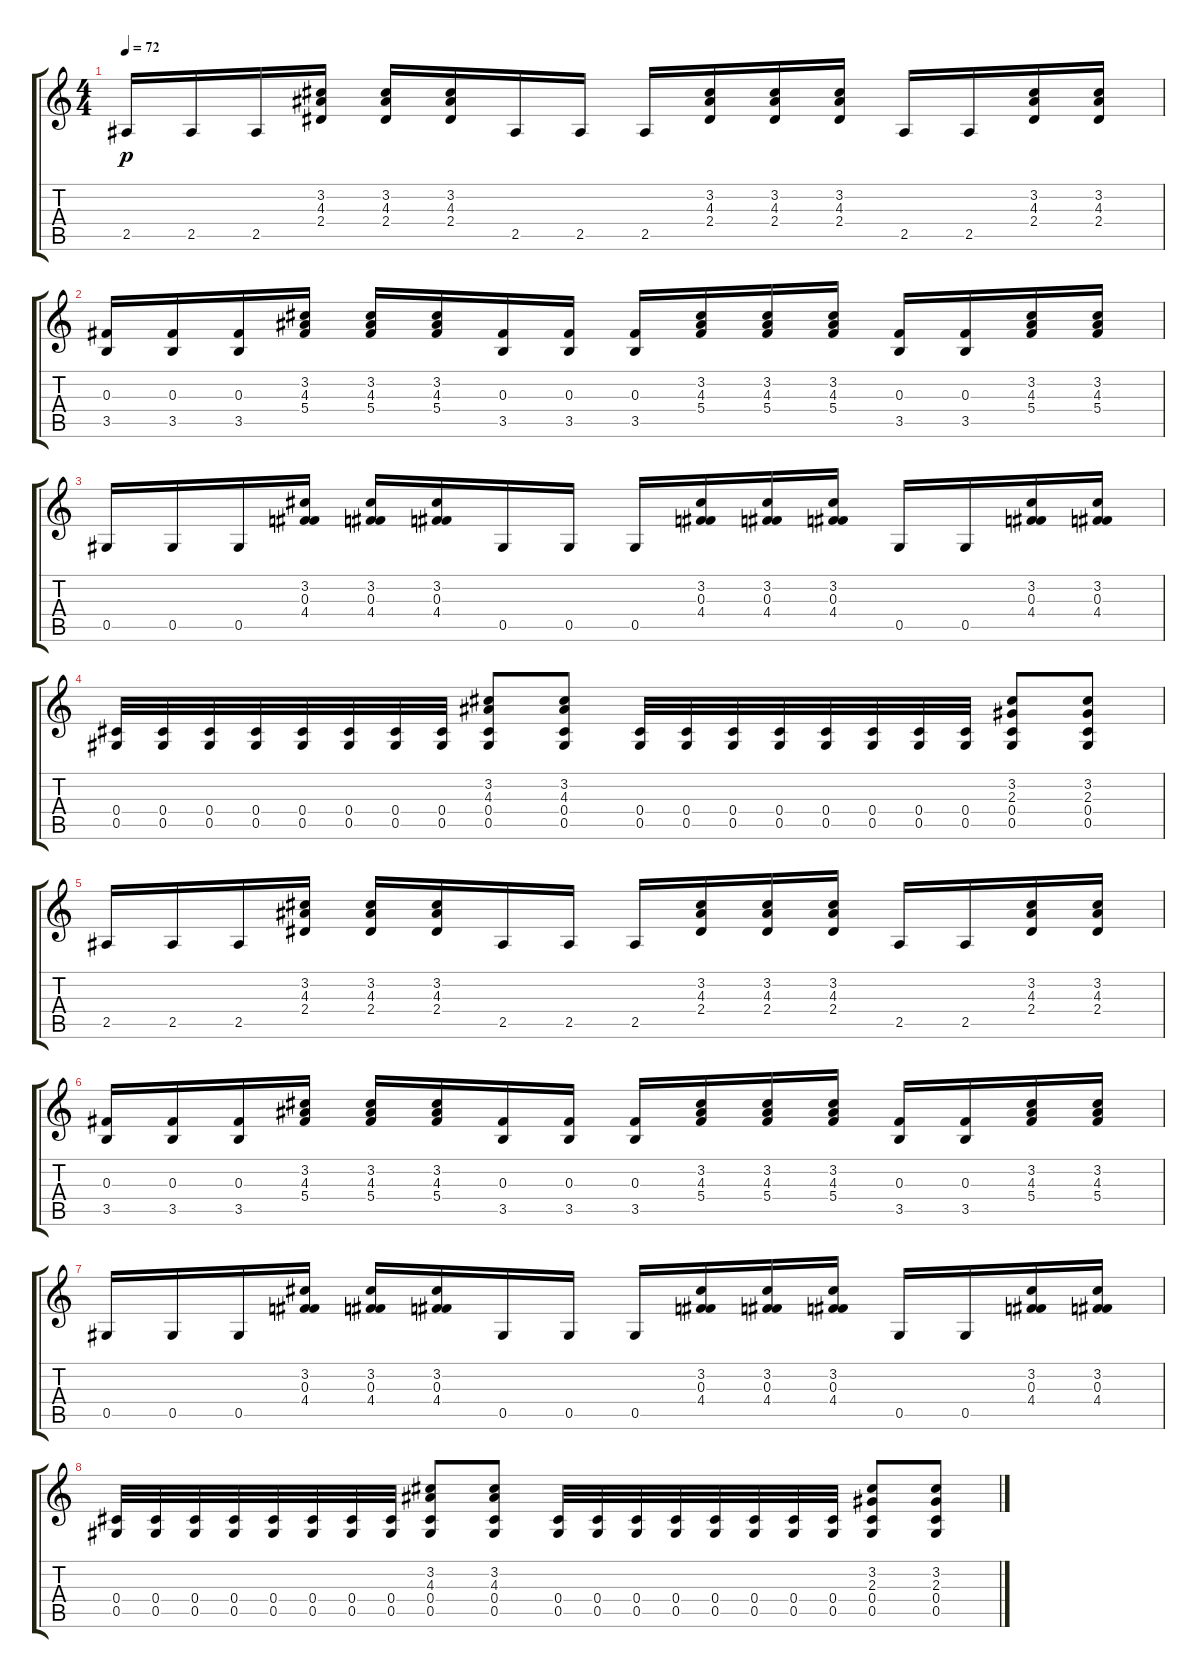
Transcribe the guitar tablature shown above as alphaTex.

\track "" {instrument overdrivenguitar}
\staff {score tabs}
\tuning (Eb4 Bb3 Gb3 Db3 Ab2 Db2) {hide}
\ts (4 4)
\tempo 72
\clef g2
\ks c
2.5.16{dy p} 2.5.16 2.5.16 (3.2 4.3 2.4).16 (3.2 4.3 2.4).16 (3.2 4.3 2.4).16 2.5.16 2.5.16 2.5.16 (3.2 4.3 2.4).16 (3.2 4.3 2.4).16 (3.2 4.3 2.4).16 2.5.16 2.5.16 (3.2 4.3 2.4).16 (3.2 4.3 2.4).16 |
(0.3 3.5).16 (0.3 3.5).16 (0.3 3.5).16 (3.2 4.3 5.4).16 (3.2 4.3 5.4).16 (3.2 4.3 5.4).16 (0.3 3.5).16 (0.3 3.5).16 (0.3 3.5).16 (3.2 4.3 5.4).16 (3.2 4.3 5.4).16 (3.2 4.3 5.4).16 (0.3 3.5).16 (0.3 3.5).16 (3.2 4.3 5.4).16 (3.2 4.3 5.4).16 |
0.5.16 0.5.16 0.5.16 (3.2 0.3 4.4).16 (3.2 0.3 4.4).16 (3.2 0.3 4.4).16 0.5.16 0.5.16 0.5.16 (3.2 0.3 4.4).16 (3.2 0.3 4.4).16 (3.2 0.3 4.4).16 0.5.16 0.5.16 (3.2 0.3 4.4).16 (3.2 0.3 4.4).16 |
(0.4 0.5).32 (0.4 0.5).32 (0.4 0.5).32 (0.4 0.5).32 (0.4 0.5).32 (0.4 0.5).32 (0.4 0.5).32 (0.4 0.5).32 (3.2 4.3 0.4 0.5).8 (3.2 4.3 0.4 0.5).8 (0.4 0.5).32 (0.4 0.5).32 (0.4 0.5).32 (0.4 0.5).32 (0.4 0.5).32 (0.4 0.5).32 (0.4 0.5).32 (0.4 0.5).32 (3.2 2.3 0.4 0.5).8 (3.2 2.3 0.4 0.5).8 |
2.5.16 2.5.16 2.5.16 (3.2 4.3 2.4).16 (3.2 4.3 2.4).16 (3.2 4.3 2.4).16 2.5.16 2.5.16 2.5.16 (3.2 4.3 2.4).16 (3.2 4.3 2.4).16 (3.2 4.3 2.4).16 2.5.16 2.5.16 (3.2 4.3 2.4).16 (3.2 4.3 2.4).16 |
(0.3 3.5).16 (0.3 3.5).16 (0.3 3.5).16 (3.2 4.3 5.4).16 (3.2 4.3 5.4).16 (3.2 4.3 5.4).16 (0.3 3.5).16 (0.3 3.5).16 (0.3 3.5).16 (3.2 4.3 5.4).16 (3.2 4.3 5.4).16 (3.2 4.3 5.4).16 (0.3 3.5).16 (0.3 3.5).16 (3.2 4.3 5.4).16 (3.2 4.3 5.4).16 |
0.5.16 0.5.16 0.5.16 (3.2 0.3 4.4).16 (3.2 0.3 4.4).16 (3.2 0.3 4.4).16 0.5.16 0.5.16 0.5.16 (3.2 0.3 4.4).16 (3.2 0.3 4.4).16 (3.2 0.3 4.4).16 0.5.16 0.5.16 (3.2 0.3 4.4).16 (3.2 0.3 4.4).16 |
(0.4 0.5).32 (0.4 0.5).32 (0.4 0.5).32 (0.4 0.5).32 (0.4 0.5).32 (0.4 0.5).32 (0.4 0.5).32 (0.4 0.5).32 (3.2 4.3 0.4 0.5).8 (3.2 4.3 0.4 0.5).8 (0.4 0.5).32 (0.4 0.5).32 (0.4 0.5).32 (0.4 0.5).32 (0.4 0.5).32 (0.4 0.5).32 (0.4 0.5).32 (0.4 0.5).32 (3.2 2.3 0.4 0.5).8 (3.2 2.3 0.4 0.5).8
